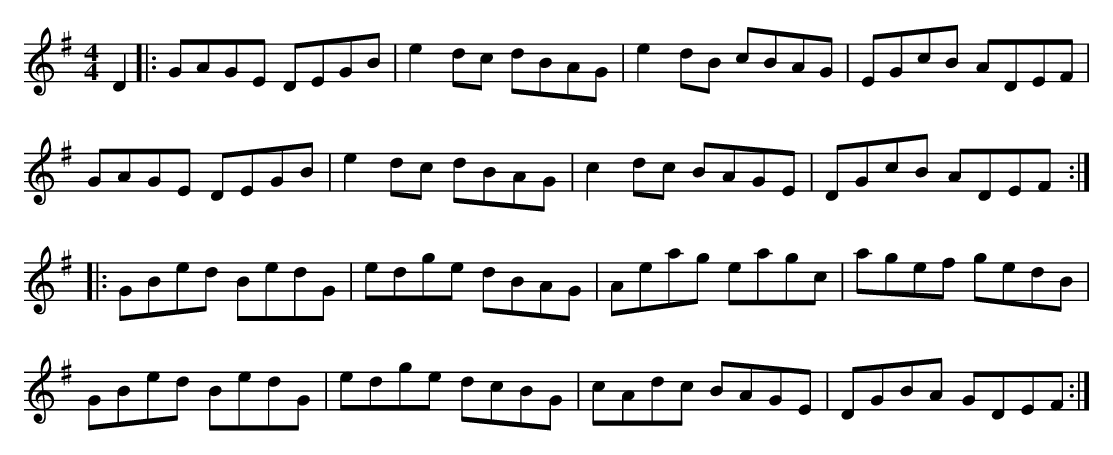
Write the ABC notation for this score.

X:1
M:4/4
K:G
D2|:GAGE DEGB|e2 dc dBAG|e2 dB cBAG|EGcB ADEF|
GAGE DEGB|e2 dc dBAG|c2 dc BAGE|DGcB ADEF:|
|:GBed BedG|edge dBAG|Aeag eagc|agef gedB|
GBed BedG|edge dcBG|cAdc BAGE|DGBA GDEF:|
